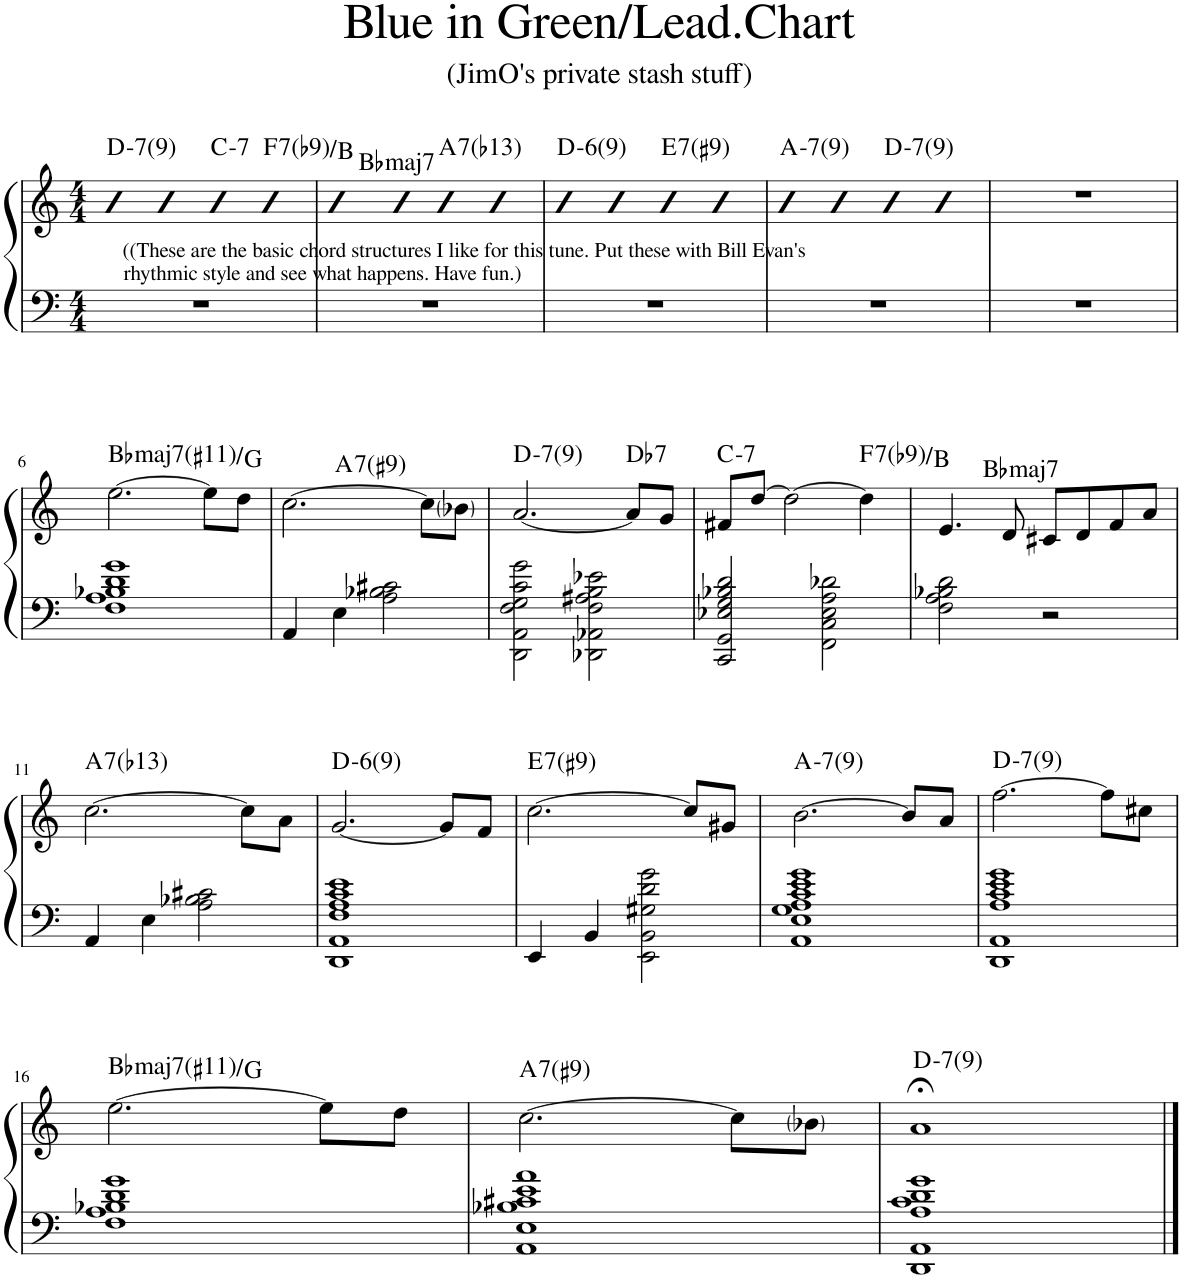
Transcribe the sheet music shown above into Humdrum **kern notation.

**kern	**kern	**harte
*part1	*part1	*part1
*staff2	*staff1	*
*I"Piano	*	*
*I'Pno.	*	*
*clefF4	*clefG2	*
*k[]	*k[]	*
*M4/4	*M4/4	*
=1	=1	=1
!	!	!LO:H:kt=7
1r	4b	D:min7(9)
.	4b	.
!	!	!LO:H:kt=7
.	4b	C:min7
!	!	!LO:H:kt=7
.	4b	F:7(b9)/#4
=2	=2	=2
!LO:TX:a:t=((These are the basic chord structures I like for this tune. Put these with Bill Evan's	!	!
!LO:TX:a:t=rhythmic style and see what happens. Have fun.)	!	!LO:H:kt=maj7
1r	4b	Bb:maj7
.	4b	.
!	!	!LO:H:kt=7
.	4b	A:7(b13)
.	4b	.
=3	=3	=3
!	!	!LO:H:kt=6
1r	4b	D:min6(9)
.	4b	.
!	!	!LO:H:kt=7
.	4b	E:7(#9)
.	4b	.
=4	=4	=4
!	!	!LO:H:kt=7
1r	4b	A:min7(9)
.	4b	.
!	!	!LO:H:kt=7
.	4b	D:min7(9)
.	4b	.
=5	=5	=5
1r	1r	.
!!LO:LB:g=z
=6	=6	=6
!	!	!LO:H:kt=maj7
1F 1A 1B-X 1d 1g	[2.ee\	Bb:maj7(#11)/6
.	8ee\L]	.
.	8dd\J	.
=7	=7	=7
!	!	!LO:H:kt=7
4AA/	[2.cc\	A:7(#9)
4E\	.	.
2A\ 2B-X\ 2c#X\	.	.
.	8cc\L]	.
.	8b-X\J	.
=8	=8	=8
!	!	!LO:H:kt=7
2DD\ 2AA\ 2F\ 2G\ 2c\ 2g\	[2.a/	D:min7(9)
2DD-X\ 2AA-X\ 2F\ 2A#X\ 2B\ 2e-X\	.	.
!	!	!LO:H:kt=7
.	8a/L]	Db:7
.	8g/J	.
=9	=9	=9
!	!	!LO:H:kt=7
2CC/ 2GG/ 2E-X/ 2G/ 2B-X/ 2d/	8f#X/L	C:min7
.	[8dd/J	.
.	2dd\_	.
2FF\ 2C\ 2E-\ 2A\ 2d-X\	.	.
!	!	!LO:H:kt=7
.	4dd\]	F:7(b9)/#4
=10	=10	=10
!	!	!LO:H:kt=maj7
2F\ 2A\ 2B-X\ 2d\	4.e/	Bb:maj7
.	8d/	.
2r	8c#X/L	.
.	8d/	.
.	8f/	.
.	8a/J	.
!!LO:LB:g=z
=11	=11	=11
!	!	!LO:H:kt=7
4AA/	[2.cc\	A:7(b13)
4E\	.	.
2A\ 2B-X\ 2c#X\	.	.
.	8cc\L]	.
.	8a\J	.
=12	=12	=12
!	!	!LO:H:kt=6
1DD 1AA 1F 1A 1c 1e	[2.g/	D:min6(9)
.	8g/L]	.
.	8f/J	.
=13	=13	=13
!	!	!LO:H:kt=7
4EE/	[2.cc\	E:7(#9)
4BB/	.	.
2EE\ 2BB\ 2G#X\ 2d\ 2g\	.	.
.	8cc/L]	.
.	8g#X/J	.
=14	=14	=14
!	!	!LO:H:kt=7
1AA 1E 1G 1A 1c 1e 1g	[2.b\	A:min7(9)
.	8b/L]	.
.	8a/J	.
=15	=15	=15
!	!	!LO:H:kt=7
1DD 1AA 1A 1c 1e 1g	[2.ff\	D:min7(9)
.	8ff\L]	.
.	8cc#X\J	.
!!LO:LB:g=z
=16	=16	=16
!	!	!LO:H:kt=maj7
1F 1A 1B-X 1d 1g	[2.ee\	Bb:maj7(#11)/6
.	8ee\L]	.
.	8dd\J	.
=17	=17	=17
!	!	!LO:H:kt=7
1AA 1E 1B-X 1c#X 1e 1a	[2.cc\	A:7(#9)
.	8cc\L]	.
.	8b-X\J	.
=18	=18	=18
!	!	!LO:H:kt=7
1DD 1AA 1A 1c 1d 1g	1a;<	D:min7(9)
==	==	==
*-	*-	*-
